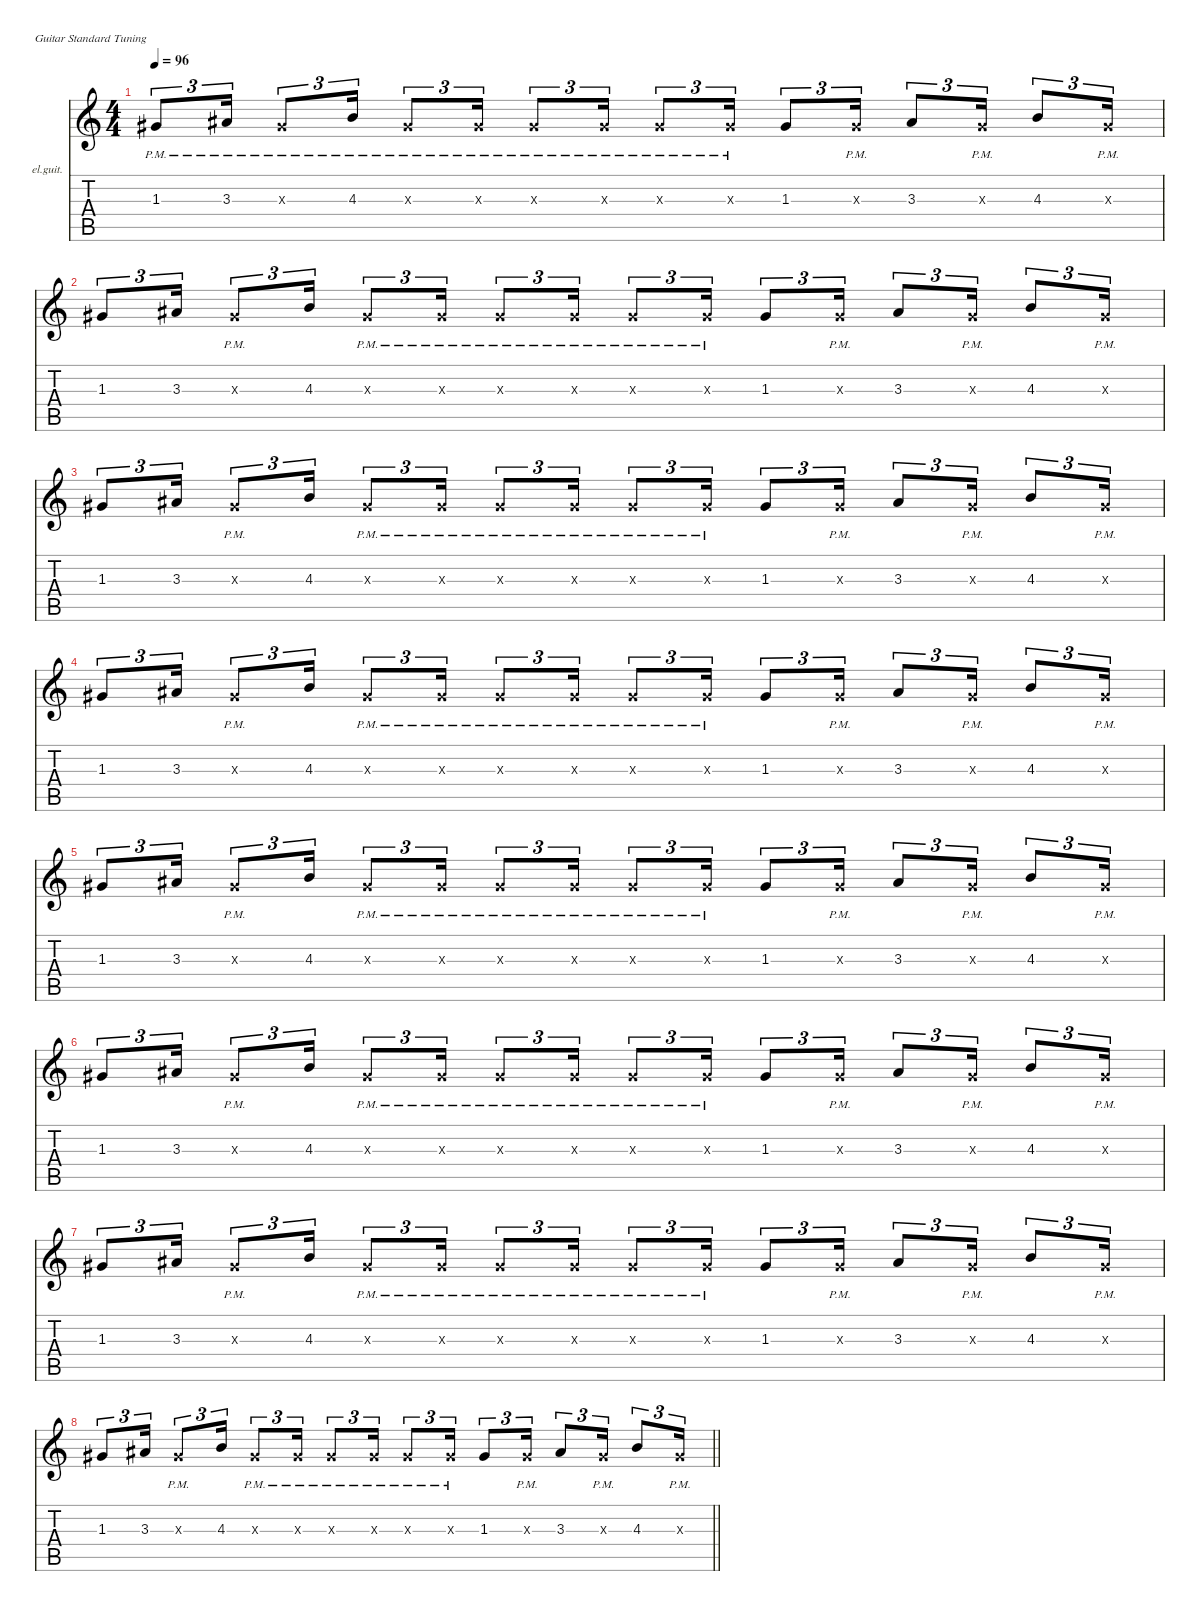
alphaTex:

\defaultSystemsLayout 4
\hideDynamics
\bracketExtendMode nobrackets
\firstSystemTrackNameOrientation horizontal
\otherSystemsTrackNameOrientation horizontal
\track ("Guitar (muted 1)" "el.guit.") {instrument electricguitarmuted}
\staff {score tabs}
\tuning (E4 B3 G3 D3 A2 E2)
\ts (4 4)
\tempo 96
\clef g2
\ks c
1.3{pm acc #}.8{tu (3 2) dy f beam Up} 3.3{pm acc #}.16{tu (3 2) beam Up} 1.3{pm x acc #}.8{tu (3 2) beam Up} 4.3{pm}.16{tu (3 2) beam Up} 1.3{pm x acc #}.8{tu (3 2) beam Up} 1.3{pm x acc #}.16{tu (3 2) beam Up} 1.3{pm x acc #}.8{tu (3 2) beam Up} 1.3{pm x acc #}.16{tu (3 2) beam Up} 1.3{pm x acc #}.8{tu (3 2) beam Up} 1.3{pm x acc #}.16{tu (3 2) beam Up} 1.3{acc #}.8{tu (3 2) beam Up} 1.3{pm x acc #}.16{tu (3 2) beam Up} 3.3{acc #}.8{tu (3 2) beam Up} 1.3{pm x acc #}.16{tu (3 2) beam Up} 4.3.8{tu (3 2) beam Up} 1.3{pm x acc #}.16{tu (3 2) beam Up} |
1.3{acc #}.8{tu (3 2) beam Up} 3.3{acc #}.16{tu (3 2) beam Up} 1.3{pm x acc #}.8{tu (3 2) beam Up} 4.3.16{tu (3 2) beam Up} 1.3{pm x acc #}.8{tu (3 2) beam Up} 1.3{pm x acc #}.16{tu (3 2) beam Up} 1.3{pm x acc #}.8{tu (3 2) beam Up} 1.3{pm x acc #}.16{tu (3 2) beam Up} 1.3{pm x acc #}.8{tu (3 2) beam Up} 1.3{pm x acc #}.16{tu (3 2) beam Up} 1.3{acc #}.8{tu (3 2) beam Up} 1.3{pm x acc #}.16{tu (3 2) beam Up} 3.3{acc #}.8{tu (3 2) beam Up} 1.3{pm x acc #}.16{tu (3 2) beam Up} 4.3.8{tu (3 2) beam Up} 1.3{pm x acc #}.16{tu (3 2) beam Up} |
1.3{acc #}.8{tu (3 2) beam Up} 3.3{acc #}.16{tu (3 2) beam Up} 1.3{pm x acc #}.8{tu (3 2) beam Up} 4.3.16{tu (3 2) beam Up} 1.3{pm x acc #}.8{tu (3 2) beam Up} 1.3{pm x acc #}.16{tu (3 2) beam Up} 1.3{pm x acc #}.8{tu (3 2) beam Up} 1.3{pm x acc #}.16{tu (3 2) beam Up} 1.3{pm x acc #}.8{tu (3 2) beam Up} 1.3{pm x acc #}.16{tu (3 2) beam Up} 1.3{acc #}.8{tu (3 2) beam Up} 1.3{pm x acc #}.16{tu (3 2) beam Up} 3.3{acc #}.8{tu (3 2) beam Up} 1.3{pm x acc #}.16{tu (3 2) beam Up} 4.3.8{tu (3 2) beam Up} 1.3{pm x acc #}.16{tu (3 2) beam Up} |
1.3{acc #}.8{tu (3 2) beam Up} 3.3{acc #}.16{tu (3 2) beam Up} 1.3{pm x acc #}.8{tu (3 2) beam Up} 4.3.16{tu (3 2) beam Up} 1.3{pm x acc #}.8{tu (3 2) beam Up} 1.3{pm x acc #}.16{tu (3 2) beam Up} 1.3{pm x acc #}.8{tu (3 2) beam Up} 1.3{pm x acc #}.16{tu (3 2) beam Up} 1.3{pm x acc #}.8{tu (3 2) beam Up} 1.3{pm x acc #}.16{tu (3 2) beam Up} 1.3{acc #}.8{tu (3 2) beam Up} 1.3{pm x acc #}.16{tu (3 2) beam Up} 3.3{acc #}.8{tu (3 2) beam Up} 1.3{pm x acc #}.16{tu (3 2) beam Up} 4.3.8{tu (3 2) beam Up} 1.3{pm x acc #}.16{tu (3 2) beam Up} |
1.3{acc #}.8{tu (3 2) beam Up} 3.3{acc #}.16{tu (3 2) beam Up} 1.3{pm x acc #}.8{tu (3 2) beam Up} 4.3.16{tu (3 2) beam Up} 1.3{pm x acc #}.8{tu (3 2) beam Up} 1.3{pm x acc #}.16{tu (3 2) beam Up} 1.3{pm x acc #}.8{tu (3 2) beam Up} 1.3{pm x acc #}.16{tu (3 2) beam Up} 1.3{pm x acc #}.8{tu (3 2) beam Up} 1.3{pm x acc #}.16{tu (3 2) beam Up} 1.3{acc #}.8{tu (3 2) beam Up} 1.3{pm x acc #}.16{tu (3 2) beam Up} 3.3{acc #}.8{tu (3 2) beam Up} 1.3{pm x acc #}.16{tu (3 2) beam Up} 4.3.8{tu (3 2) beam Up} 1.3{pm x acc #}.16{tu (3 2) beam Up} |
1.3{acc #}.8{tu (3 2) beam Up} 3.3{acc #}.16{tu (3 2) beam Up} 1.3{pm x acc #}.8{tu (3 2) beam Up} 4.3.16{tu (3 2) beam Up} 1.3{pm x acc #}.8{tu (3 2) beam Up} 1.3{pm x acc #}.16{tu (3 2) beam Up} 1.3{pm x acc #}.8{tu (3 2) beam Up} 1.3{pm x acc #}.16{tu (3 2) beam Up} 1.3{pm x acc #}.8{tu (3 2) beam Up} 1.3{pm x acc #}.16{tu (3 2) beam Up} 1.3{acc #}.8{tu (3 2) beam Up} 1.3{pm x acc #}.16{tu (3 2) beam Up} 3.3{acc #}.8{tu (3 2) beam Up} 1.3{pm x acc #}.16{tu (3 2) beam Up} 4.3.8{tu (3 2) beam Up} 1.3{pm x acc #}.16{tu (3 2) beam Up} |
1.3{acc #}.8{tu (3 2) beam Up} 3.3{acc #}.16{tu (3 2) beam Up} 1.3{pm x acc #}.8{tu (3 2) beam Up} 4.3.16{tu (3 2) beam Up} 1.3{pm x acc #}.8{tu (3 2) beam Up} 1.3{pm x acc #}.16{tu (3 2) beam Up} 1.3{pm x acc #}.8{tu (3 2) beam Up} 1.3{pm x acc #}.16{tu (3 2) beam Up} 1.3{pm x acc #}.8{tu (3 2) beam Up} 1.3{pm x acc #}.16{tu (3 2) beam Up} 1.3{acc #}.8{tu (3 2) beam Up} 1.3{pm x acc #}.16{tu (3 2) beam Up} 3.3{acc #}.8{tu (3 2) beam Up} 1.3{pm x acc #}.16{tu (3 2) beam Up} 4.3.8{tu (3 2) beam Up} 1.3{pm x acc #}.16{tu (3 2) beam Up} |
\barLineRight lightlight
1.3{acc #}.8{tu (3 2) beam Up} 3.3{acc #}.16{tu (3 2) beam Up} 1.3{pm x acc #}.8{tu (3 2) beam Up} 4.3.16{tu (3 2) beam Up} 1.3{pm x acc #}.8{tu (3 2) beam Up} 1.3{pm x acc #}.16{tu (3 2) beam Up} 1.3{pm x acc #}.8{tu (3 2) beam Up} 1.3{pm x acc #}.16{tu (3 2) beam Up} 1.3{pm x acc #}.8{tu (3 2) beam Up} 1.3{pm x acc #}.16{tu (3 2) beam Up} 1.3{acc #}.8{tu (3 2) beam Up} 1.3{pm x acc #}.16{tu (3 2) beam Up} 3.3{acc #}.8{tu (3 2) beam Up} 1.3{pm x acc #}.16{tu (3 2) beam Up} 4.3.8{tu (3 2) beam Up} 1.3{pm x acc #}.16{tu (3 2) beam Up}
